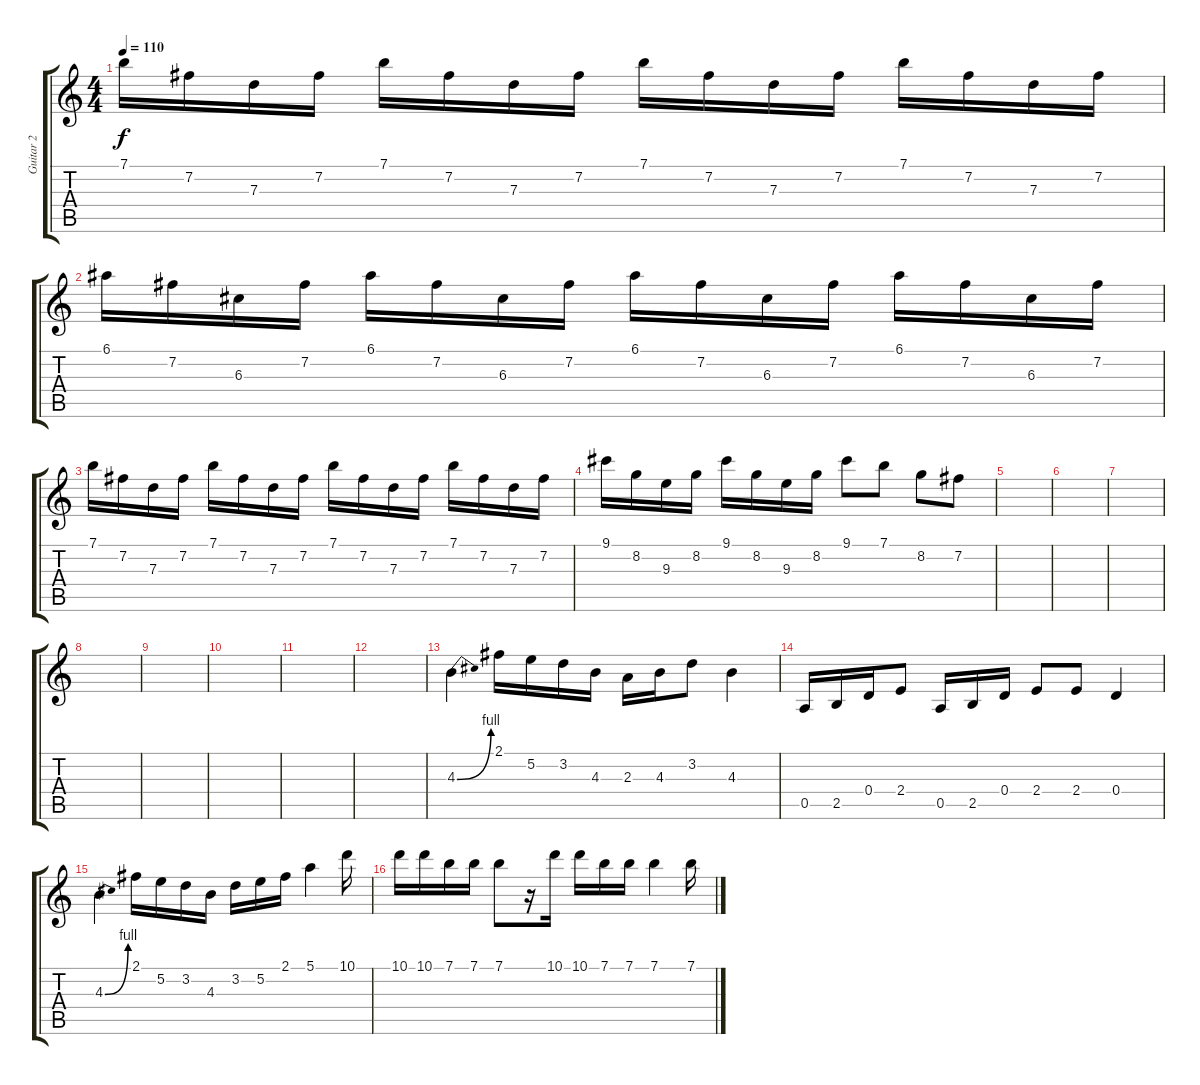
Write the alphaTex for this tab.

\track ("Guitar 2" "Guitar 2") {instrument overdrivenguitar}
\staff {score tabs}
\tuning (E4 B3 G3 D3 A2 E2) {hide}
\ts (4 4)
\tempo 110
\clef g2
\ks c
7.1.16{dy f} 7.2.16 7.3.16 7.2.16 7.1.16 7.2.16 7.3.16 7.2.16 7.1.16 7.2.16 7.3.16 7.2.16 7.1.16 7.2.16 7.3.16 7.2.16 |
6.1.16 7.2.16 6.3.16 7.2.16 6.1.16 7.2.16 6.3.16 7.2.16 6.1.16 7.2.16 6.3.16 7.2.16 6.1.16 7.2.16 6.3.16 7.2.16 |
7.1.16 7.2.16 7.3.16 7.2.16 7.1.16 7.2.16 7.3.16 7.2.16 7.1.16 7.2.16 7.3.16 7.2.16 7.1.16 7.2.16 7.3.16 7.2.16 |
9.1.16 8.2.16 9.3.16 8.2.16 9.1.16 8.2.16 9.3.16 8.2.16 9.1.8 7.1.8 8.2.8 7.2.8 |
|
|
|
|
|
|
|
|
4.3{be (bend 0 0 60 4)}.4{volume 16} 2.1.16 5.2.16 3.2.16 4.3.16 2.3.16 4.3.16 3.2.8 4.3.4 |
0.5.16 2.5.16 0.4.16 2.4.8 0.5.16 2.5.16 0.4.16 2.4.8 2.4.8 0.4.4 |
4.3{be (bend 0 0 60 4)}.4{volume 16} 2.1.16 5.2.16 3.2.16 4.3.16 3.2.16 5.2.16 2.1.16 5.1.4 10.1.16 |
10.1.16 10.1.16 7.1.16 7.1.16 7.1.8 r.16 10.1.16 10.1.16 7.1.16 7.1.16 7.1.4 7.1.16
